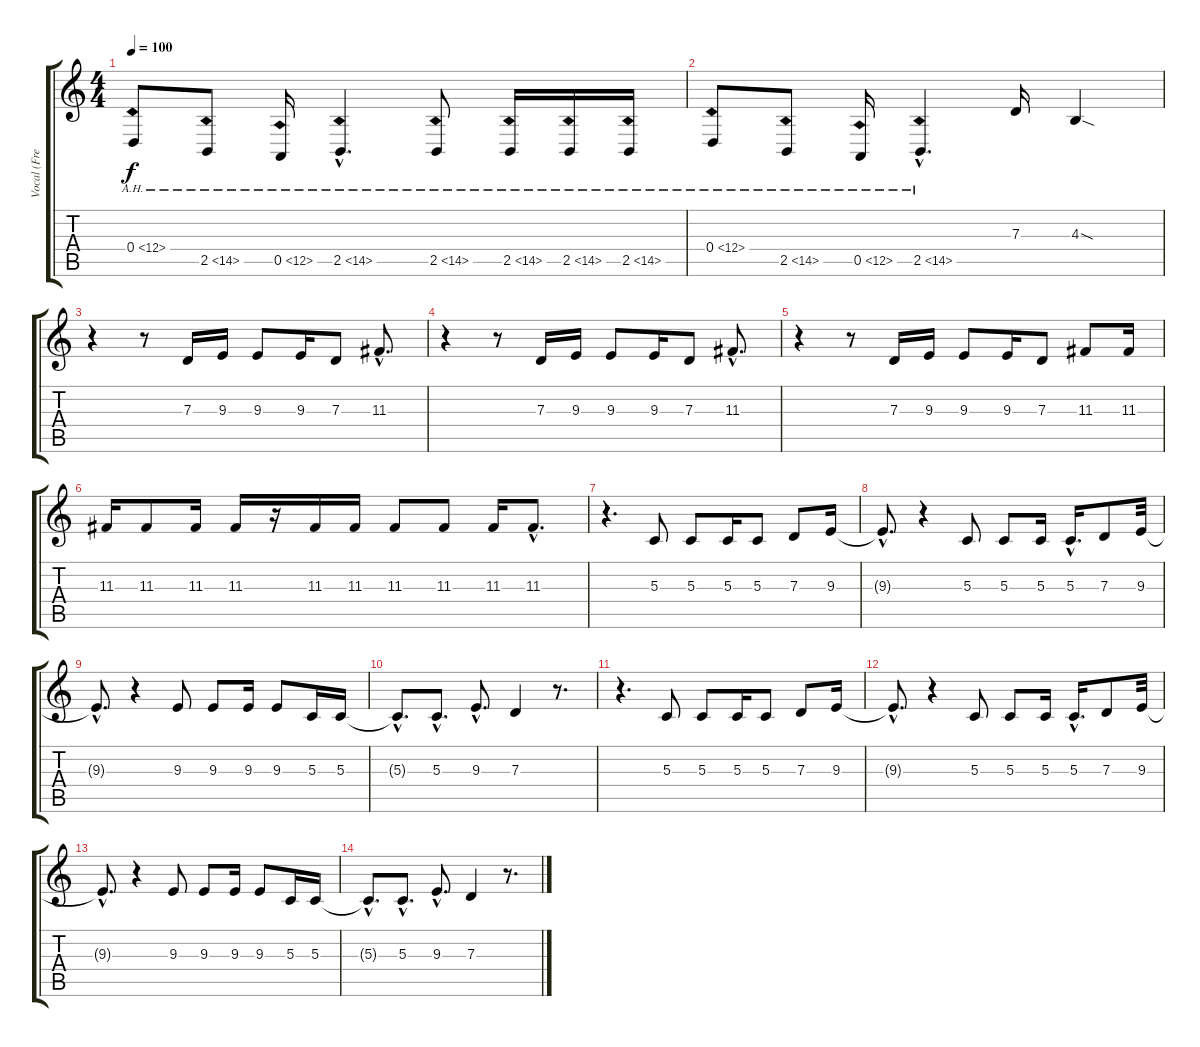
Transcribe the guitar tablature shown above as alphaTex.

\track ("Vocal (Fred)" "Vocal (Fre") {instrument synthvoice}
\staff {score tabs}
\tuning (E4 B3 G3 D3 A2 E2) {hide}
\ts (4 4)
\tempo 100
\clef g2
\ks c
0.4{ah 12}.8{dy f} 2.5{ah 12}.8 0.5{ah 12}.16 2.5{ah 12 hac}.4{d} 2.5{ah 12}.8 2.5{ah 12}.16 2.5{ah 12}.16 2.5{ah 12}.16 |
0.4{ah 12}.8 2.5{ah 12}.8 0.5{ah 12}.16 2.5{ah 12 hac}.4{d} 7.3.16 4.3{sod}.4 |
r.4 r.8 7.3.16 9.3.16 9.3.8 9.3.16 7.3.8 11.3{hac}.8{d} |
r.4 r.8 7.3.16 9.3.16 9.3.8 9.3.16 7.3.8 11.3{hac}.8{d} |
r.4 r.8 7.3.16 9.3.16 9.3.8 9.3.16 7.3.8 11.3.8 11.3.16 |
11.3.16 11.3.8 11.3.16 11.3.16 r.16 11.3.16 11.3.16 11.3.8 11.3.8 11.3.16 11.3{hac}.8{d} |
r.4{d} 5.3.8 5.3.8 5.3.16 5.3.8 7.3.8 9.3.16 |
9.3{hac t}.8{d} r.4 5.3.8 5.3.8 5.3.16 5.3{hac}.16{d} 7.3.8 9.3.32 |
9.3{hac t}.8{d} r.4 9.3.8 9.3.8 9.3.16 9.3.8 5.3.16 5.3.16 |
5.3{hac t}.8{d} 5.3{hac}.8{d} 9.3{hac}.8{d} 7.3.4 r.8{d} |
r.4{d} 5.3.8 5.3.8 5.3.16 5.3.8 7.3.8 9.3.16 |
9.3{hac t}.8{d} r.4 5.3.8 5.3.8 5.3.16 5.3{hac}.16{d} 7.3.8 9.3.32 |
9.3{hac t}.8{d} r.4 9.3.8 9.3.8 9.3.16 9.3.8 5.3.16 5.3.16 |
5.3{hac t}.8{d} 5.3{hac}.8{d} 9.3{hac}.8{d} 7.3.4 r.8{d}
